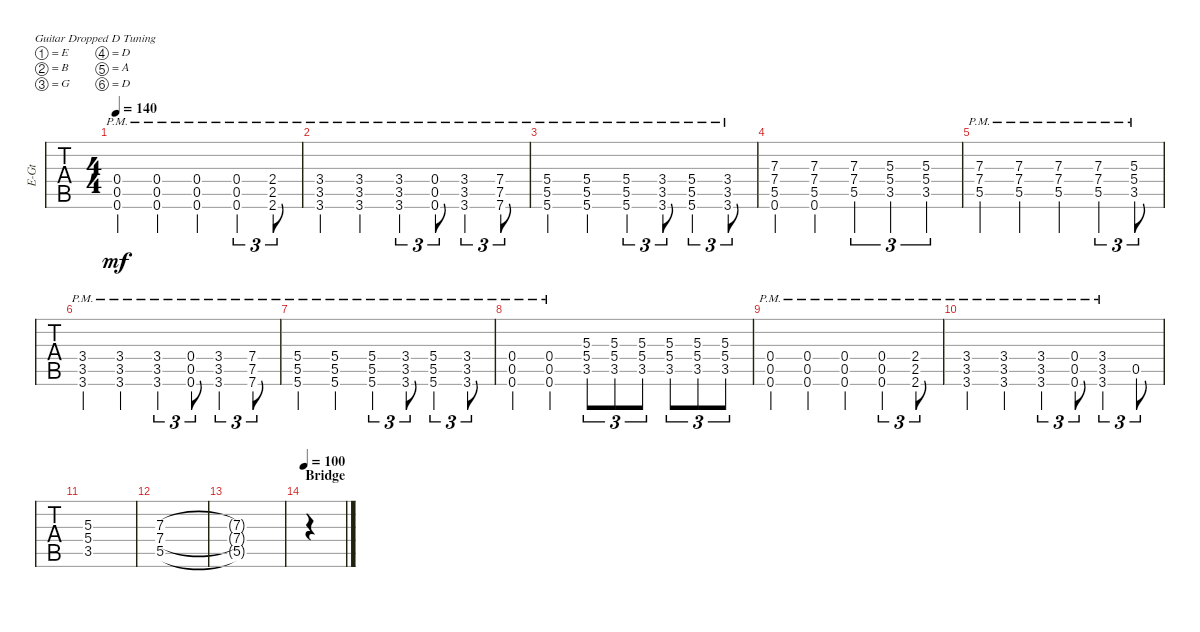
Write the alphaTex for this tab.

\defaultSystemsLayout 4
\bracketExtendMode groupsimilarinstruments
\multiBarRest
\otherSystemsTrackNameOrientation horizontal
\track ("David" "E-Gt") {instrument distortionguitar}
\staff {tabs}
\tuning (E4 B3 G3 D3 A2 D2)
\ts (4 4)
\tempo 140
\clef g2
\ks c
(0.6{pm} 0.5{pm} 0.4{pm}).4{dy mf} (0.6{pm} 0.5{pm} 0.4{pm}).4 (0.6{pm} 0.5{pm} 0.4{pm}).4 (0.6{pm} 0.5{pm} 0.4{pm}).4{tu (3 2)} (2.6{pm} 2.5{pm} 2.4{pm}).8{tu (3 2)} |
(3.6{pm} 3.5{pm} 3.4{pm}).4 (3.6{pm} 3.5{pm} 3.4{pm}).4 (3.6{pm} 3.5{pm} 3.4{pm}).4{tu (3 2)} (0.6{pm} 0.5{pm} 0.4{pm}).8{tu (3 2)} (3.6{pm} 3.5{pm} 3.4{pm}).4{tu (3 2)} (7.6{pm} 7.5{pm} 7.4{pm}).8{tu (3 2)} |
(5.6{pm} 5.5{pm} 5.4{pm}).4 (5.6{pm} 5.5{pm} 5.4{pm}).4 (5.6{pm} 5.5{pm} 5.4{pm}).4{tu (3 2)} (3.6{pm} 3.5{pm} 3.4{pm}).8{tu (3 2)} (5.6{pm} 5.5{pm} 5.4{pm}).4{tu (3 2)} (3.6{pm} 3.5{pm} 3.4{pm}).8{tu (3 2)} |
(0.6 5.5 7.4 7.3).4 (0.6 5.5 7.4 7.3).4 (5.5 7.4 7.3).4{tu (3 2)} (3.5 5.4 5.3).4{tu (3 2)} (3.5 5.4 5.3).4{tu (3 2)} |
(5.5{pm} 7.4{pm} 7.3{pm}).4 (5.5{pm} 7.4{pm} 7.3{pm}).4 (5.5{pm} 7.4{pm} 7.3{pm}).4 (5.5{pm} 7.4{pm} 7.3{pm}).4{tu (3 2)} (3.5{pm} 5.4{pm} 5.3{pm}).8{tu (3 2)} |
(3.6{pm} 3.5{pm} 3.4{pm}).4 (3.6{pm} 3.5{pm} 3.4{pm}).4 (3.6{pm} 3.5{pm} 3.4{pm}).4{tu (3 2)} (0.6{pm} 0.5{pm} 0.4{pm}).8{tu (3 2)} (3.6{pm} 3.5{pm} 3.4{pm}).4{tu (3 2)} (7.6{pm} 7.5{pm} 7.4{pm}).8{tu (3 2)} |
(5.6{pm} 5.5{pm} 5.4{pm}).4 (5.6{pm} 5.5{pm} 5.4{pm}).4 (5.6{pm} 5.5{pm} 5.4{pm}).4{tu (3 2)} (3.6{pm} 3.5{pm} 3.4{pm}).8{tu (3 2)} (5.6{pm} 5.5{pm} 5.4{pm}).4{tu (3 2)} (3.6{pm} 3.5{pm} 3.4{pm}).8{tu (3 2)} |
(0.6{pm} 0.5{pm} 0.4{pm}).4 (0.6{pm} 0.5{pm} 0.4{pm}).4 (3.5 5.4 5.3).8{tu (3 2)} (3.5 5.4 5.3).8{tu (3 2)} (3.5 5.4 5.3).8{tu (3 2)} (3.5 5.4 5.3).8{tu (3 2)} (3.5 5.4 5.3).8{tu (3 2)} (3.5 5.4 5.3).8{tu (3 2)} |
(0.6{pm} 0.5{pm} 0.4{pm}).4 (0.6{pm} 0.5{pm} 0.4{pm}).4 (0.6{pm} 0.5{pm} 0.4{pm}).4 (0.6{pm} 0.5{pm} 0.4{pm}).4{tu (3 2)} (2.6{pm} 2.5{pm} 2.4{pm}).8{tu (3 2)} |
(3.6{pm} 3.5{pm} 3.4{pm}).4 (3.6{pm} 3.5{pm} 3.4{pm}).4 (3.6{pm} 3.5{pm} 3.4{pm}).4{tu (3 2)} (0.6{pm} 0.5{pm} 0.4{pm}).8{tu (3 2)} (3.6{pm} 3.5{pm} 3.4{pm}).4{tu (3 2)} 0.5.8{tu (3 2)} |
(3.5 5.4 5.3).1 |
(5.5 7.4 7.3).1 |
(5.5{t} 7.4{t} 7.3{t}).1 |
\section ("" "Bridge")
\tempo 100
